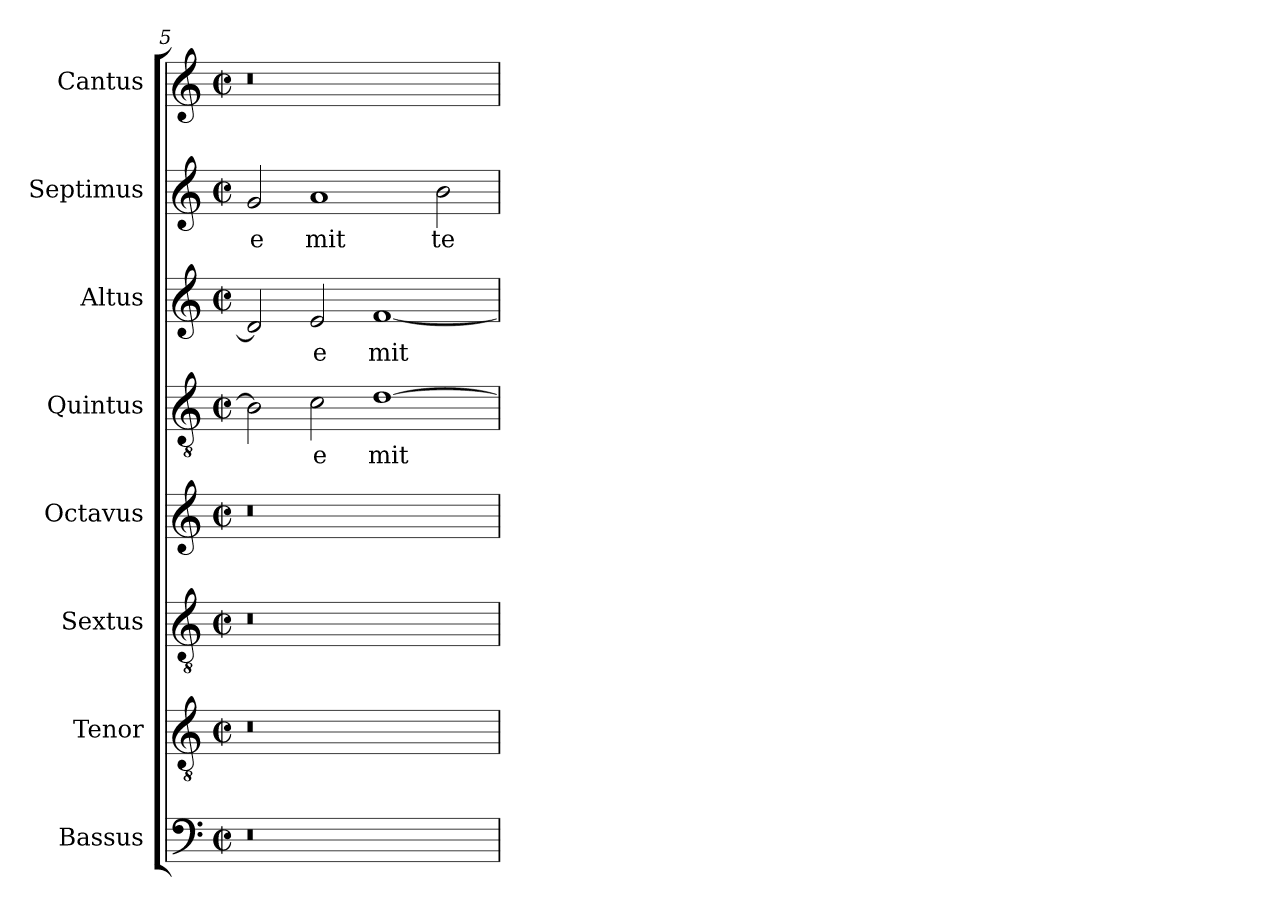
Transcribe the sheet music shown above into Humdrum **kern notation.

**kern	**kern	**kern	**kern	**kern	**text	**kern	**text	**kern	**text	**kern
*part8	*part7	*part6	*part5	*part4	*part4	*part3	*part3	*part2	*part2	*part1
*staff8	*staff7	*staff6	*staff5	*staff4	*staff4	*staff3	*staff3	*staff2	*staff2	*staff1
*I"Bassus	*I"Tenor	*I"Sextus	*I"Octavus	*I"Quintus	*	*I"Altus	*	*I"Septimus	*	*I"Cantus
*clefF4	*clefGv2	*clefGv2	*clefG2	*clefGv2	*	*clefG2	*	*clefG2	*	*clefG2
*M2/2	*M2/2	*M2/2	*M2/2	*M2/2	*	*M2/2	*	*M2/2	*	*M2/2
*met(c|)	*met(c|)	*met(c|)	*met(c|)	*met(c|)	*	*met(c|)	*	*met(c|)	*	*met(c|)
=5	=5	=5	=5	=5	=5	=5	=5	=5	=5	=5
!	!	!	!	!	!	!	!	!	!LO:LY:b:cj	!
0r	0r	0r	0r	2B\]	.	2d/]	.	2g/	e	0r
!	!	!	!	!	!LO:LY:b:cj	!	!LO:LY:b:cj	!	!LO:LY:b:cj	!
.	.	.	.	2c\	e	2e/	e	1a	mit	.
!	!	!	!	!	!LO:LY:b:cj	!	!LO:LY:b:cj	!	!	!
.	.	.	.	[>1d	mit	[<1f	mit	.	.	.
!	!	!	!	!	!	!	!	!	!LO:LY:b:cj	!
.	.	.	.	.	.	.	.	2b\	te	.
=	=	=	=	=	=	=	=	=	=	=
*-	*-	*-	*-	*-	*-	*-	*-	*-	*-	*-
